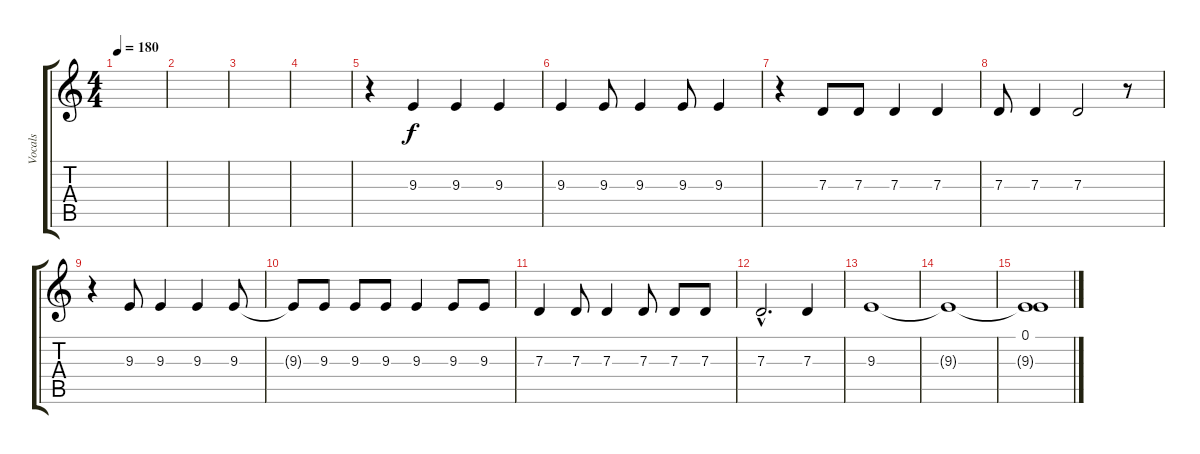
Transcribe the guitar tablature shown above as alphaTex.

\track ("Vocals" "Vocals") {instrument choiraahs}
\staff {score tabs}
\tuning (E4 B3 G3 D3 A2 E2) {hide}
\ts (4 4)
\tempo 180
\clef g2
\ks c
|
|
|
|
r.4 9.3.4 9.3.4 9.3.4 |
9.3.4 9.3.8 9.3.4 9.3.8 9.3.4 |
r.4 7.3.8 7.3.8 7.3.4 7.3.4 |
7.3.8 7.3.4 7.3.2 r.8 |
r.4 9.3.8 9.3.4 9.3.4 9.3.8 |
9.3{t}.8 9.3.8 9.3.8 9.3.8 9.3.4 9.3.8 9.3.8 |
7.3.4 7.3.8 7.3.4 7.3.8 7.3.8 7.3.8 |
7.3{hac}.2{d} 7.3.4 |
9.3.1 |
9.3{t}.1 |
(0.1 9.3{t}).1
